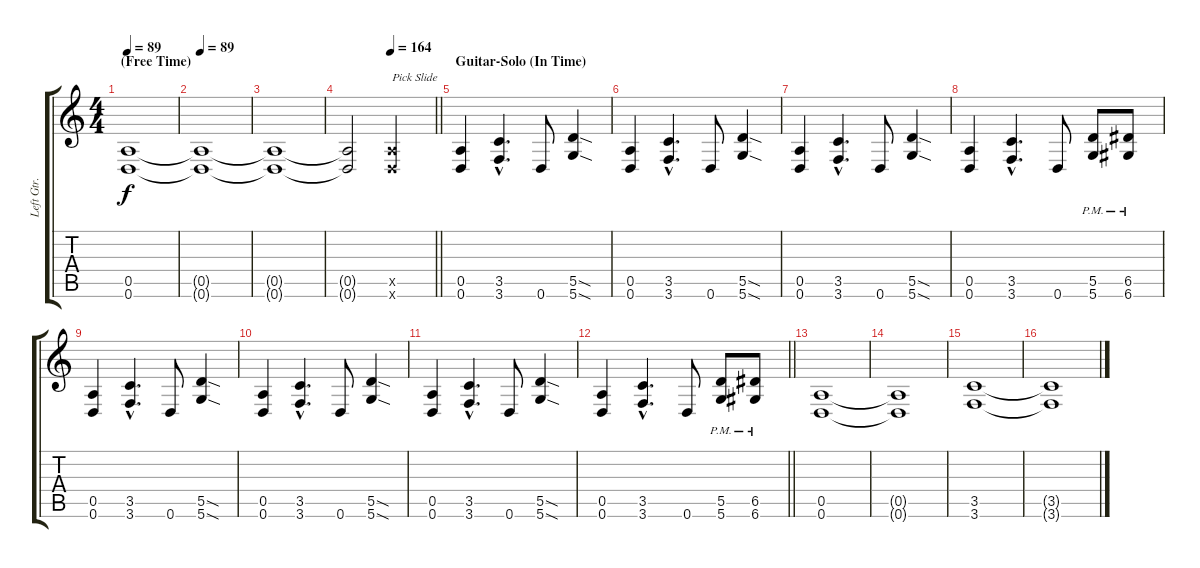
\track ("Left Gtr. Janne" "Left Gtr. ") {instrument distortionguitar}
\staff {score tabs}
\tuning (E4 B3 G3 D3 A2 D2) {hide}
\ts (4 4)
\section ("" "(Free Time)")
\tempo 89
\clef g2
\ks c
(0.5 0.6).1{dy f} |
\tempo 89
(0.5{t} 0.6{t}).1 |
(0.5{t} 0.6{t}).1 |
\tempo (164 0.5)
\barLineRight lightlight
(0.5{t} 0.6{t}).2 (0.5{x} 0.6{x}).2{txt "Pick Slide"} |
\section ("" "Guitar-Solo (In Time)")
(0.5 0.6).4 (3.5{hac} 3.6{hac}).4{d} 0.6.8 (5.5{sod} 5.6{sod}).4 |
(0.5 0.6).4 (3.5{hac} 3.6{hac}).4{d} 0.6.8 (5.5{sod} 5.6{sod}).4 |
(0.5 0.6).4 (3.5{hac} 3.6{hac}).4{d} 0.6.8 (5.5{sod} 5.6{sod}).4 |
(0.5 0.6).4 (3.5{hac} 3.6{hac}).4{d} 0.6.8 (5.5{pm} 5.6{pm}).8 (6.5{pm} 6.6{pm}).8 |
(0.5 0.6).4 (3.5{hac} 3.6{hac}).4{d} 0.6.8 (5.5{sod} 5.6{sod}).4 |
(0.5 0.6).4 (3.5{hac} 3.6{hac}).4{d} 0.6.8 (5.5{sod} 5.6{sod}).4 |
(0.5 0.6).4 (3.5{hac} 3.6{hac}).4{d} 0.6.8 (5.5{sod} 5.6{sod}).4 |
\barLineRight lightlight
(0.5 0.6).4 (3.5{hac} 3.6{hac}).4{d} 0.6.8 (5.5{pm} 5.6{pm}).8 (6.5{pm} 6.6{pm}).8 |
(0.5 0.6).1 |
(0.5{t} 0.6{t}).1 |
(3.5 3.6).1 |
(3.5{t} 3.6{t}).1
